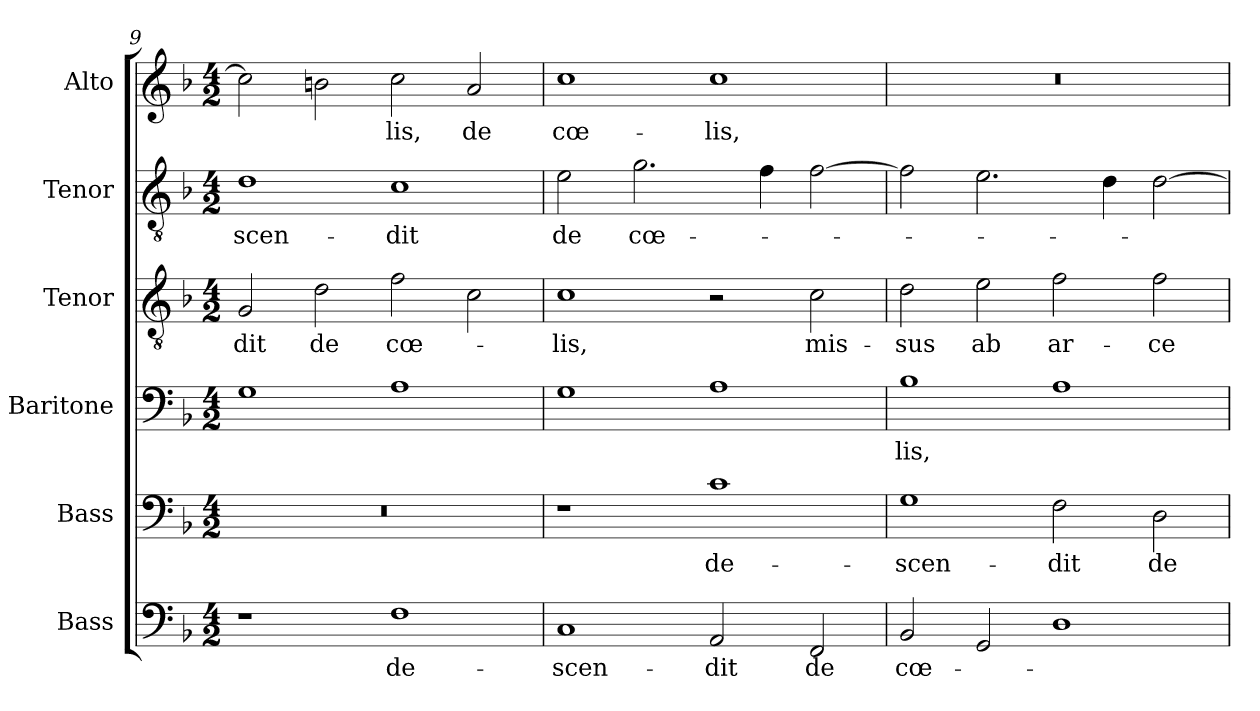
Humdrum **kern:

**kern	**text	**kern	**text	**kern	**text	**kern	**text	**kern	**text	**kern	**text
*part6	*part6	*part5	*part5	*part4	*part4	*part3	*part3	*part2	*part2	*part1	*part1
*staff6	*staff6	*staff5	*staff5	*staff4	*staff4	*staff3	*staff3	*staff2	*staff2	*staff1	*staff1
*I"Bass	*	*I"Bass	*	*I"Baritone	*	*I"Tenor	*	*I"Tenor	*	*I"Alto	*
*I'B.	*	*I'B.	*	*I'Bar.	*	*I'T.	*	*I'T.	*	*I'A.	*
*clefF4	*	*clefF4	*	*clefF4	*	*clefGv2	*	*clefGv2	*	*clefG2	*
*	*	*	*	*	*	*ITrd7c12	*	*ITrd7c12	*	*	*
*k[b-]	*	*k[b-]	*	*k[b-]	*	*k[b-]	*	*k[b-]	*	*k[b-]	*
*F:	*	*F:	*	*F:	*	*F:	*	*F:	*	*F:	*
*M4/2	*	*M4/2	*	*M4/2	*	*M4/2	*	*M4/2	*	*M4/2	*
=9	=9	=9	=9	=9	=9	=9	=9	=9	=9	=9	=9
!	!	!LO:N:vis=1	!	!	!	!	!	!	!	!	!
!	!	!	!	!	!	!	!LO:LY:b:color=#000000	!	!	!	!
!	!	!	!	!	!	!	!	!	!LO:LY:b:color=#000000	!	!
1r	.	0r	.	1Gi	.	2GGi/	-dit	1Di	-scen-	2cci\]	.
!	!	!	!	!	!	!	!LO:LY:b:color=#000000	!	!	!	!
.	.	.	.	.	.	2Di\	de	.	.	2bni\	.
!	!LO:LY:b:color=#000000	!	!	!	!	!	!	!	!	!	!
!	!	!	!	!	!	!	!LO:LY:b:color=#000000	!	!	!	!
!	!	!	!	!	!	!	!	!	!LO:LY:b:color=#000000	!	!
!	!	!	!	!	!	!	!	!	!	!	!LO:LY:b:color=#000000
1Fi	de-	.	.	1Ai	.	2Fi\	cœ-	1Ci	-dit	2cci\	-lis,
!	!	!	!	!	!	!	!	!	!	!	!LO:LY:b:color=#000000
.	.	.	.	.	.	2Ci\	.	.	.	2ai/	de
=10	=10	=10	=10	=10	=10	=10	=10	=10	=10	=10	=10
!	!LO:LY:b:color=#000000	!	!	!	!	!	!	!	!	!	!
!	!	!	!	!	!	!	!LO:LY:b:color=#000000	!	!	!	!
!	!	!	!	!	!	!	!	!	!LO:LY:b:color=#000000	!	!
!	!	!	!	!	!	!	!	!	!	!	!LO:LY:b:color=#000000
1Ci	-scen-	1r	.	1Gi	.	1Ci	-lis,	2Ei\	de	1cci	cœ-
!	!	!	!	!	!	!	!	!	!LO:LY:b:color=#000000	!	!
.	.	.	.	.	.	.	.	2.Gi\	cœ-	.	.
!	!LO:LY:b:color=#000000	!	!	!	!	!	!	!	!	!	!
!	!	!	!LO:LY:b:color=#000000	!	!	!	!	!	!	!	!
!	!	!	!	!	!	!	!	!	!	!	!LO:LY:b:color=#000000
2AAi/	-dit	1ci	de-	1Ai	.	2r	.	.	.	1cci	-lis,
.	.	.	.	.	.	.	.	4Fi\	.	.	.
!	!LO:LY:b:color=#000000	!	!	!	!	!	!	!	!	!	!
!	!	!	!	!	!	!	!LO:LY:b:color=#000000	!	!	!	!
2FFi/	de	.	.	.	.	2Ci\	mis-	[2Fi\	.	.	.
!!LO:PB:g=z
=11	=11	=11	=11	=11	=11	=11	=11	=11	=11	=11	=11
!	!LO:LY:b:color=#000000	!	!	!	!	!	!	!	!	!	!
!	!	!	!LO:LY:b:color=#000000	!	!	!	!	!	!	!	!
!	!	!	!	!	!LO:LY:b:color=#000000	!	!	!	!	!	!
!	!	!	!	!	!	!	!LO:LY:b:color=#000000	!	!	!LO:N:vis=1	!
2BB-i/	cœ-	1Gi	-scen-	1B-i	-lis,	2Di\	-sus	2Fi\]	.	0r	.
!	!	!	!	!	!	!	!LO:LY:b:color=#000000	!	!	!	!
2GGi/	.	.	.	.	.	2Ei\	ab	2.Ei\	.	.	.
!	!	!	!LO:LY:b:color=#000000	!	!	!	!	!	!	!	!
!	!	!	!	!	!	!	!LO:LY:b:color=#000000	!	!	!	!
1Di	.	2Fi\	-dit	1Ai	.	2Fi\	ar-	.	.	.	.
.	.	.	.	.	.	.	.	4Di\	.	.	.
!	!	!	!LO:LY:b:color=#000000	!	!	!	!	!	!	!	!
!	!	!	!	!	!	!	!LO:LY:b:color=#000000	!	!	!	!
.	.	2Di\	de	.	.	2Fi\	-ce	[2Di\	.	.	.
=	=	=	=	=	=	=	=	=	=	=	=
*-	*-	*-	*-	*-	*-	*-	*-	*-	*-	*-	*-
